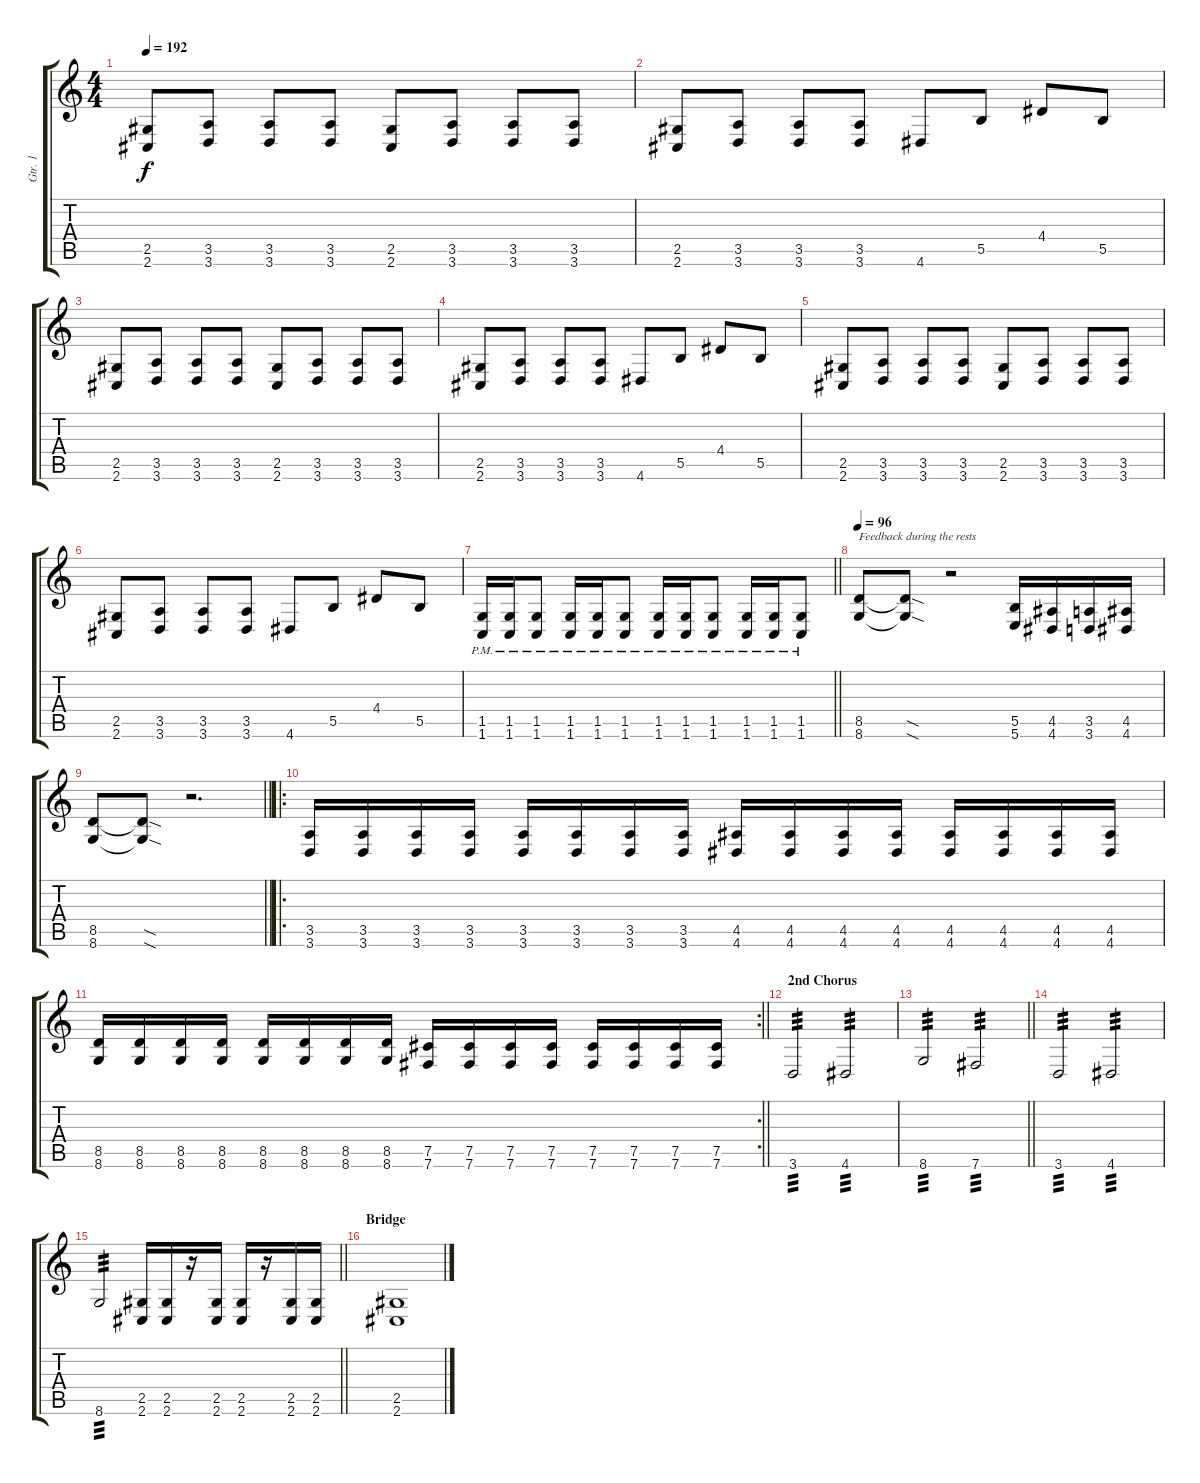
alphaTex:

\track ("Gtr. 1" "Gtr. 1") {instrument distortionguitar}
\staff {score tabs}
\tuning (Db4 Ab3 E3 B2 Gb2 B1) {hide}
\ts (4 4)
\tempo 192
\clef g2
\ks c
(2.5 2.6).8{dy f} (3.5 3.6).8 (3.5 3.6).8 (3.5 3.6).8 (2.5 2.6).8 (3.5 3.6).8 (3.5 3.6).8 (3.5 3.6).8 |
(2.5 2.6).8 (3.5 3.6).8 (3.5 3.6).8 (3.5 3.6).8 4.6.8 5.5.8 4.4.8 5.5.8 |
(2.5 2.6).8 (3.5 3.6).8 (3.5 3.6).8 (3.5 3.6).8 (2.5 2.6).8 (3.5 3.6).8 (3.5 3.6).8 (3.5 3.6).8 |
(2.5 2.6).8 (3.5 3.6).8 (3.5 3.6).8 (3.5 3.6).8 4.6.8 5.5.8 4.4.8 5.5.8 |
(2.5 2.6).8 (3.5 3.6).8 (3.5 3.6).8 (3.5 3.6).8 (2.5 2.6).8 (3.5 3.6).8 (3.5 3.6).8 (3.5 3.6).8 |
(2.5 2.6).8 (3.5 3.6).8 (3.5 3.6).8 (3.5 3.6).8 4.6.8 5.5.8 4.4.8 5.5.8 |
\barLineRight lightlight
(1.5{pm} 1.6{pm}).16 (1.5{pm} 1.6{pm}).16 (1.5{pm} 1.6{pm}).8 (1.5{pm} 1.6{pm}).16 (1.5{pm} 1.6{pm}).16 (1.5{pm} 1.6{pm}).8 (1.5{pm} 1.6{pm}).16 (1.5{pm} 1.6{pm}).16 (1.5{pm} 1.6{pm}).8 (1.5{pm} 1.6{pm}).16 (1.5{pm} 1.6{pm}).16 (1.5{pm} 1.6{pm}).8 |
\tempo 96
(8.5 8.6).8{txt "Feedback during the rests"} (8.5{sod t} 8.6{sod t}).8 r.2 (5.5 5.6).16 (4.5 4.6).16 (3.5 3.6).16 (4.5 4.6).16 |
\barLineRight lightlight
(8.5 8.6).8 (8.5{sod t} 8.6{sod t}).8 r.2{d} |
\ro
(3.5 3.6).16 (3.5 3.6).16 (3.5 3.6).16 (3.5 3.6).16 (3.5 3.6).16 (3.5 3.6).16 (3.5 3.6).16 (3.5 3.6).16 (4.5 4.6).16 (4.5 4.6).16 (4.5 4.6).16 (4.5 4.6).16 (4.5 4.6).16 (4.5 4.6).16 (4.5 4.6).16 (4.5 4.6).16 |
\rc 2
\barLineRight lightlight
(8.5 8.6).16 (8.5 8.6).16 (8.5 8.6).16 (8.5 8.6).16 (8.5 8.6).16 (8.5 8.6).16 (8.5 8.6).16 (8.5 8.6).16 (7.5 7.6).16 (7.5 7.6).16 (7.5 7.6).16 (7.5 7.6).16 (7.5 7.6).16 (7.5 7.6).16 (7.5 7.6).16 (7.5 7.6).16 |
\section ("" "2nd Chorus")
3.6.2{tp 3} 4.6.2{tp 3} |
\barLineRight lightlight
8.6.2{tp 3} 7.6.2{tp 3} |
3.6.2{tp 3} 4.6.2{tp 3} |
\barLineRight lightlight
8.6.2{tp 3} (2.5 2.6).16 (2.5 2.6).16 r.16 (2.5 2.6).16 (2.5 2.6).16 r.16 (2.5 2.6).16 (2.5 2.6).16 |
\section ("" "Bridge")
(2.5 2.6).1
